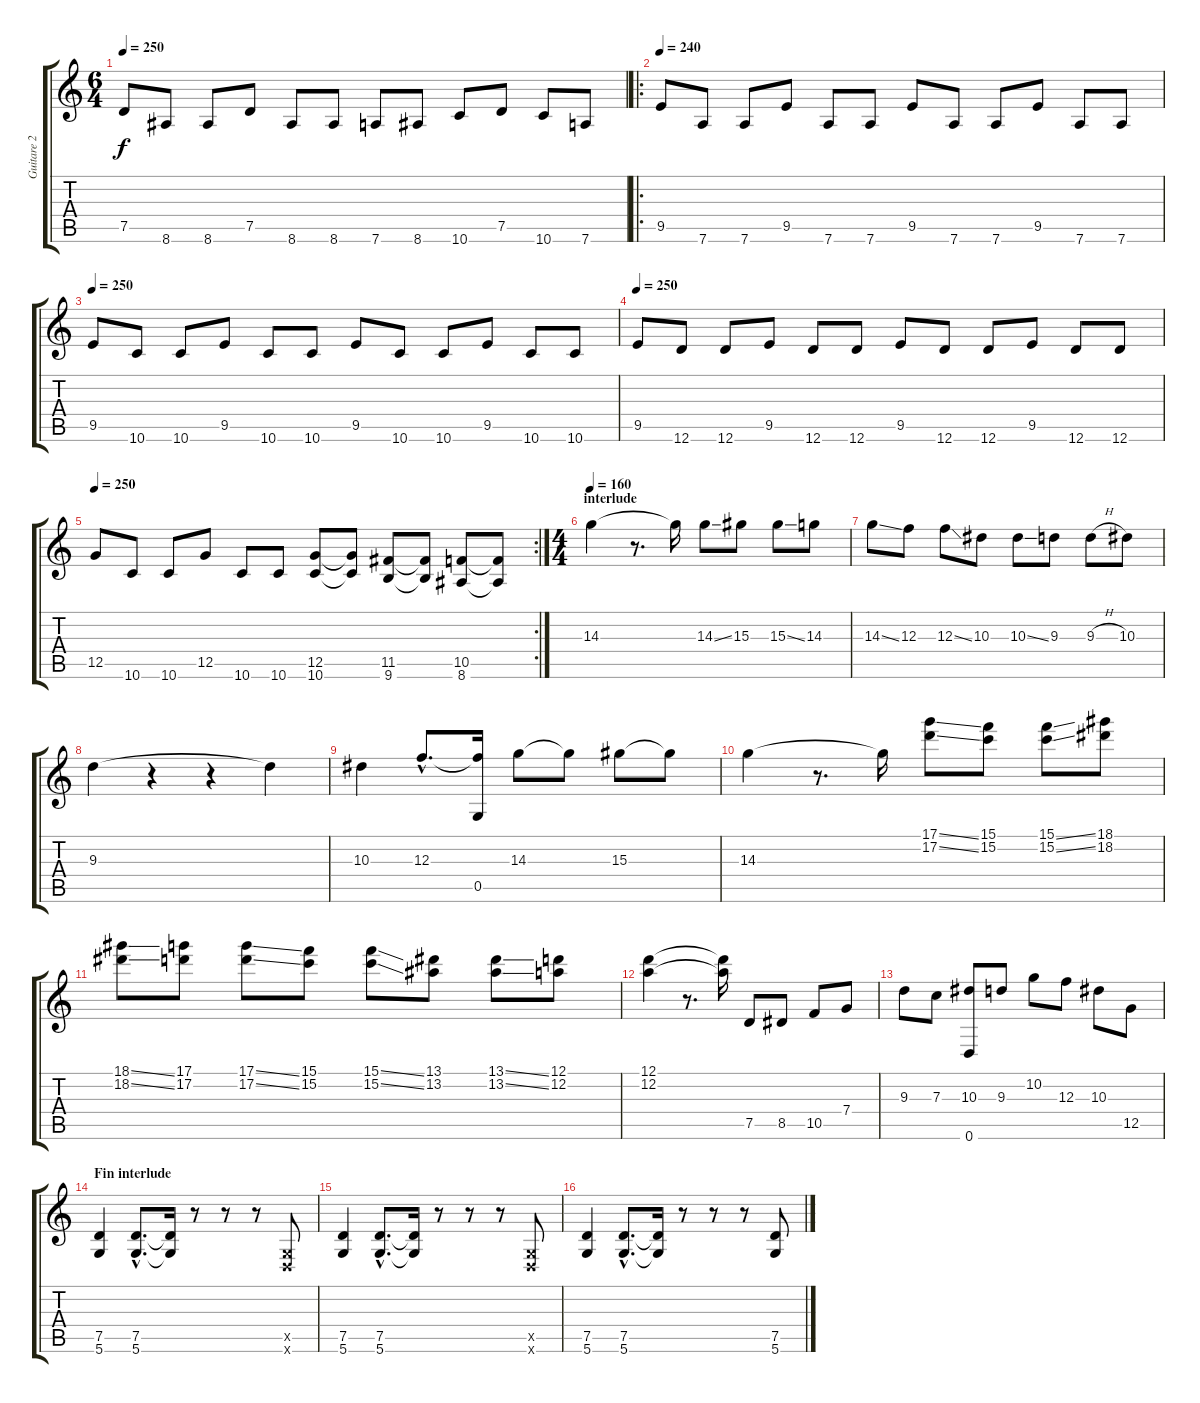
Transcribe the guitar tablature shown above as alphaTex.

\track ("Guitare 2" "Guitare 2") {instrument distortionguitar}
\staff {score tabs}
\tuning (D4 A3 F3 C3 G2 D2) {hide}
\ts (6 4)
\tempo 250
\clef g2
\ks c
7.5.8{dy f} 8.6.8 8.6.8 7.5.8 8.6.8 8.6.8 7.6.8 8.6.8 10.6.8 7.5.8 10.6.8 7.6.8 |
\ro
\tempo 240
9.5.8 7.6.8 7.6.8 9.5.8 7.6.8 7.6.8 9.5.8 7.6.8 7.6.8 9.5.8 7.6.8 7.6.8 |
\tempo 250
9.5.8 10.6.8 10.6.8 9.5.8 10.6.8 10.6.8 9.5.8 10.6.8 10.6.8 9.5.8 10.6.8 10.6.8 |
\tempo 250
9.5.8 12.6.8 12.6.8 9.5.8 12.6.8 12.6.8 9.5.8 12.6.8 12.6.8 9.5.8 12.6.8 12.6.8 |
\rc 2
\tempo 250
12.5.8 10.6.8 10.6.8 12.5.8 10.6.8 10.6.8 (12.5 10.6).8 (12.5{t} 10.6{t}).8 (11.5 9.6).8 (11.5{t} 9.6{t}).8 (10.5 8.6).8 (10.5{t} 8.6{t}).8 |
\ts (4 4)
\section ("" "interlude")
\tempo 160
14.3.4 r.8{d} 14.3{t}.16 14.3{ss}.8 15.3.8 15.3{ss}.8 14.3.8 |
14.3{ss}.8 12.3.8 12.3{ss}.8 10.3.8 10.3{ss}.8 9.3.8 9.3{h}.8 10.3.8 |
9.3.4 r.4 r.4 9.3{t}.4 |
10.3.4 12.3{hac}.8{d} (12.3{t} 0.5).16 14.3.8 14.3{t}.8 15.3.8 15.3{t}.8 |
14.3.4 r.8{d} 14.3{t}.16 (17.1{ss} 17.2{ss}).8 (15.1 15.2).8 (15.1{ss} 15.2{ss}).8 (18.1 18.2).8 |
(18.1{ss} 18.2{ss}).8 (17.1 17.2).8 (17.1{ss} 17.2{ss}).8 (15.1 15.2).8 (15.1{ss} 15.2{ss}).8 (13.1 13.2).8 (13.1{ss} 13.2{ss}).8 (12.1 12.2).8 |
(12.1 12.2).4 r.8{d} (12.1{t} 12.2{t}).16 7.5.8 8.5.8 10.5.8 7.4.8 |
9.3.8 7.3.8 (10.3 0.6).8 9.3.8 10.2.8 12.3.8 10.3.8 12.5.8 |
\section ("" "Fin interlude")
(7.5 5.6).4 (7.5{hac} 5.6{hac}).8{d} (7.5{t} 5.6{t}).16 r.8 r.8 r.8 (0.5{x} 0.6{x}).8 |
(7.5 5.6).4 (7.5{hac} 5.6{hac}).8{d} (7.5{t} 5.6{t}).16 r.8 r.8 r.8 (0.5{x} 0.6{x}).8 |
(7.5 5.6).4 (7.5{hac} 5.6{hac}).8{d} (7.5{t} 5.6{t}).16 r.8 r.8 r.8 (7.5 5.6).8
